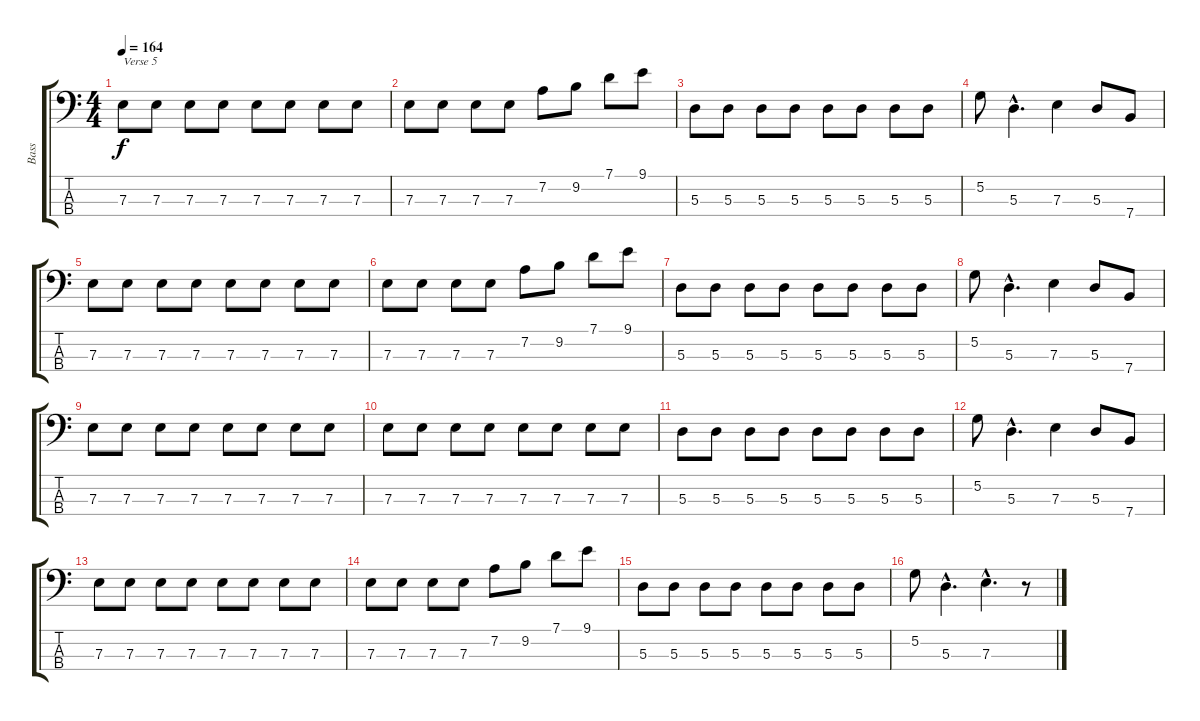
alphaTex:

\track ("Bass" "Bass") {instrument electricbassfinger}
\staff {score tabs}
\tuning (G2 D2 A1 E1) {hide}
\ts (4 4)
\tempo 164
\clef f4
\ks c
7.3.8{txt "Verse 5" dy f} 7.3.8 7.3.8 7.3.8 7.3.8 7.3.8 7.3.8 7.3.8 |
7.3.8 7.3.8 7.3.8 7.3.8 7.2.8 9.2.8 7.1.8 9.1.8 |
5.3.8 5.3.8 5.3.8 5.3.8 5.3.8 5.3.8 5.3.8 5.3.8 |
5.2.8 5.3{hac}.4{d} 7.3.4 5.3.8 7.4.8 |
7.3.8 7.3.8 7.3.8 7.3.8 7.3.8 7.3.8 7.3.8 7.3.8 |
7.3.8 7.3.8 7.3.8 7.3.8 7.2.8 9.2.8 7.1.8 9.1.8 |
5.3.8 5.3.8 5.3.8 5.3.8 5.3.8 5.3.8 5.3.8 5.3.8 |
5.2.8 5.3{hac}.4{d} 7.3.4 5.3.8 7.4.8 |
7.3.8 7.3.8 7.3.8 7.3.8 7.3.8 7.3.8 7.3.8 7.3.8 |
7.3.8 7.3.8 7.3.8 7.3.8 7.3.8 7.3.8 7.3.8 7.3.8 |
5.3.8 5.3.8 5.3.8 5.3.8 5.3.8 5.3.8 5.3.8 5.3.8 |
5.2.8 5.3{hac}.4{d} 7.3.4 5.3.8 7.4.8 |
7.3.8 7.3.8 7.3.8 7.3.8 7.3.8 7.3.8 7.3.8 7.3.8 |
7.3.8 7.3.8 7.3.8 7.3.8 7.2.8 9.2.8 7.1.8 9.1.8 |
5.3.8 5.3.8 5.3.8 5.3.8 5.3.8 5.3.8 5.3.8 5.3.8 |
5.2.8 5.3{hac}.4{d} 7.3{hac}.4{d} r.8
